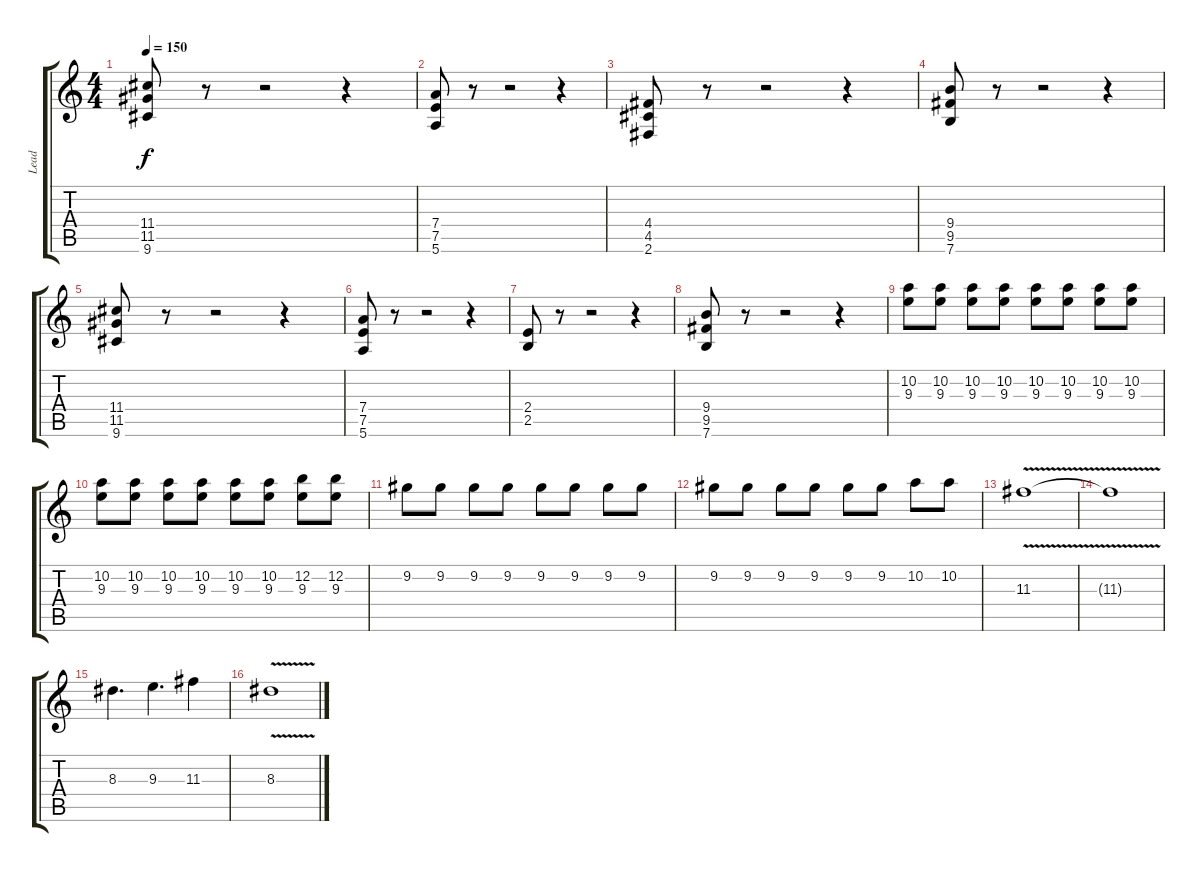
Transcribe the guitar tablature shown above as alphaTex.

\track ("Lead" "Lead") {instrument overdrivenguitar}
\staff {score tabs}
\tuning (E4 B3 G3 D3 A2 E2) {hide}
\ts (4 4)
\tempo 150
\clef g2
\ks c
(11.4 11.5 9.6).8{dy f} r.8 r.2 r.4 |
(7.4 7.5 5.6).8 r.8 r.2 r.4 |
(4.4 4.5 2.6).8 r.8 r.2 r.4 |
(9.4 9.5 7.6).8 r.8 r.2 r.4 |
(11.4 11.5 9.6).8 r.8 r.2 r.4 |
(7.4 7.5 5.6).8 r.8 r.2 r.4 |
(2.4 2.5).8 r.8 r.2 r.4 |
(9.4 9.5 7.6).8 r.8 r.2 r.4 |
(10.2 9.3).8 (10.2 9.3).8 (10.2 9.3).8 (10.2 9.3).8 (10.2 9.3).8 (10.2 9.3).8 (10.2 9.3).8 (10.2 9.3).8 |
(10.2 9.3).8 (10.2 9.3).8 (10.2 9.3).8 (10.2 9.3).8 (10.2 9.3).8 (10.2 9.3).8 (12.2 9.3).8 (12.2 9.3).8 |
9.2.8 9.2.8 9.2.8 9.2.8 9.2.8 9.2.8 9.2.8 9.2.8 |
9.2.8 9.2.8 9.2.8 9.2.8 9.2.8 9.2.8 10.2.8 10.2.8 |
11.3{v}.1 |
11.3{v t}.1 |
8.3.4{d} 9.3.4{d} 11.3.4 |
8.3{v}.1
